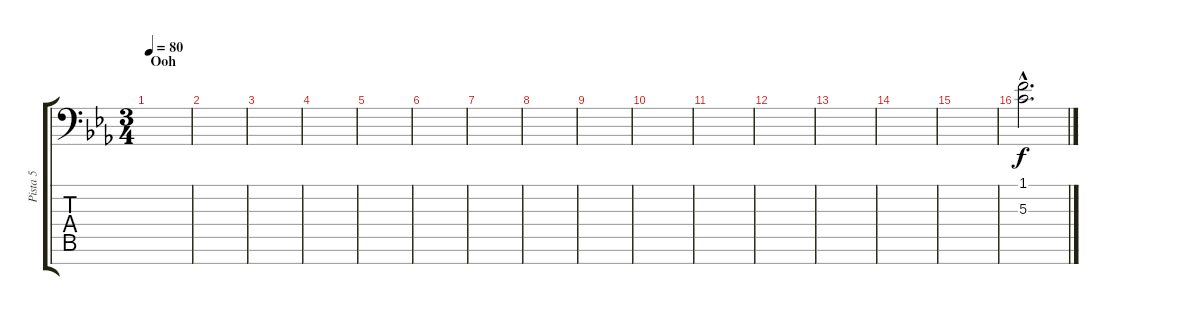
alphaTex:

\track ("Pista 5" "Pista 5") {instrument seashore}
\staff {score tabs}
\tuning (E4 B3 G3 D3 A2 E2 C-1) {hide}
\ts (3 4)
\section ("" "Ooh")
\tempo 80
\clef f4
\ks eb
|
|
|
|
|
|
|
|
|
|
|
|
|
|
|
(1.1{hac} 5.3{hac}).2{d}
